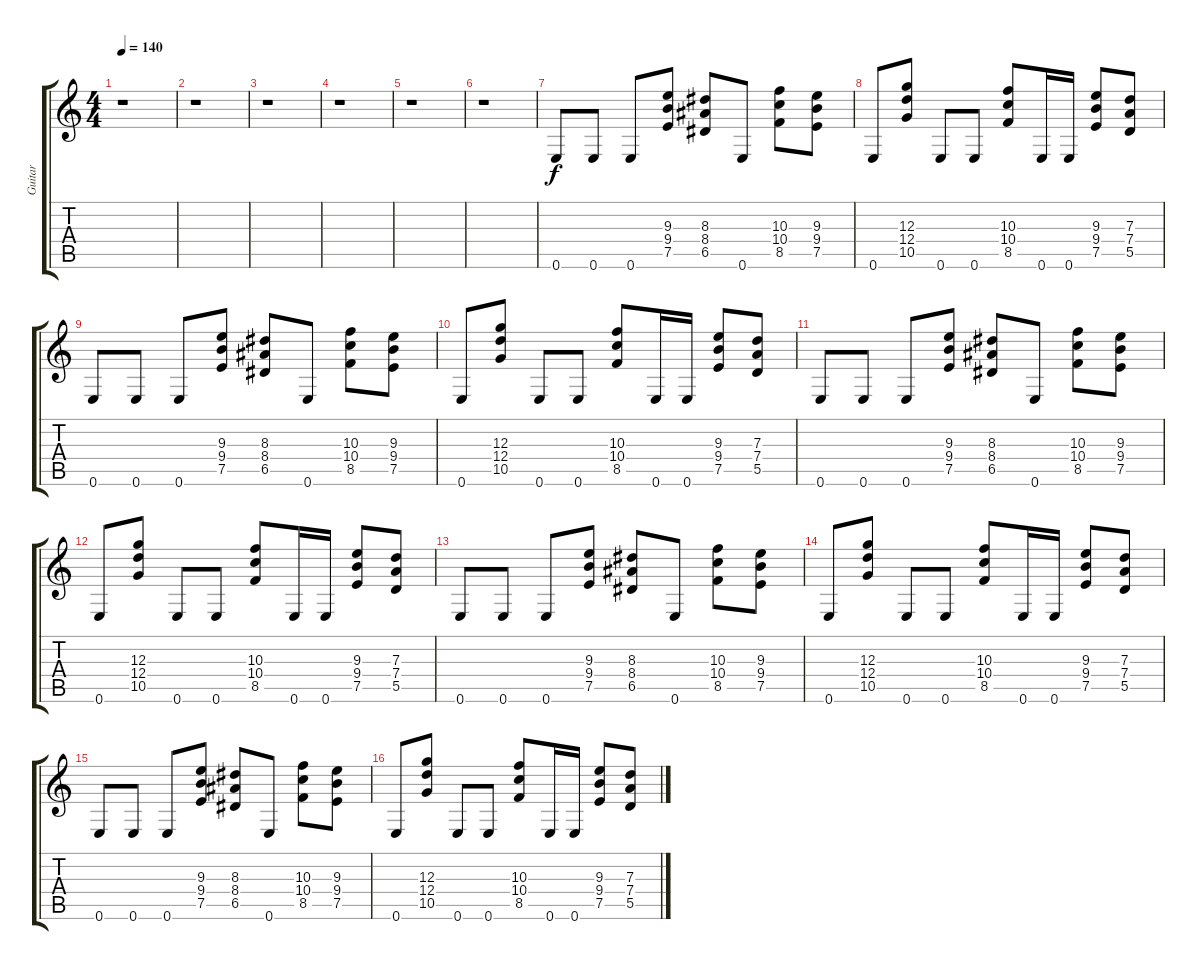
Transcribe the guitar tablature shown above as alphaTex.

\track ("Guitar" "Guitar") {instrument overdrivenguitar}
\staff {score tabs}
\tuning (E4 B3 G3 D3 A2 E2) {hide}
\ts (4 4)
\tempo 140
\clef g2
\ks c
r.1{dy f} |
r.1 |
r.1 |
r.1 |
r.1 |
r.1 |
0.6.8 0.6.8 0.6.8 (9.3 9.4 7.5).8 (8.3 8.4 6.5).8 0.6.8 (10.3 10.4 8.5).8 (9.3 9.4 7.5).8 |
0.6.8 (12.3 12.4 10.5).8 0.6.8 0.6.8 (10.3 10.4 8.5).8 0.6.16 0.6.16 (9.3 9.4 7.5).8 (7.3 7.4 5.5).8 |
0.6.8 0.6.8 0.6.8 (9.3 9.4 7.5).8 (8.3 8.4 6.5).8 0.6.8 (10.3 10.4 8.5).8 (9.3 9.4 7.5).8 |
0.6.8 (12.3 12.4 10.5).8 0.6.8 0.6.8 (10.3 10.4 8.5).8 0.6.16 0.6.16 (9.3 9.4 7.5).8 (7.3 7.4 5.5).8 |
0.6.8 0.6.8 0.6.8 (9.3 9.4 7.5).8 (8.3 8.4 6.5).8 0.6.8 (10.3 10.4 8.5).8 (9.3 9.4 7.5).8 |
0.6.8 (12.3 12.4 10.5).8 0.6.8 0.6.8 (10.3 10.4 8.5).8 0.6.16 0.6.16 (9.3 9.4 7.5).8 (7.3 7.4 5.5).8 |
0.6.8 0.6.8 0.6.8 (9.3 9.4 7.5).8 (8.3 8.4 6.5).8 0.6.8 (10.3 10.4 8.5).8 (9.3 9.4 7.5).8 |
0.6.8 (12.3 12.4 10.5).8 0.6.8 0.6.8 (10.3 10.4 8.5).8 0.6.16 0.6.16 (9.3 9.4 7.5).8 (7.3 7.4 5.5).8 |
0.6.8 0.6.8 0.6.8 (9.3 9.4 7.5).8 (8.3 8.4 6.5).8 0.6.8 (10.3 10.4 8.5).8 (9.3 9.4 7.5).8 |
0.6.8 (12.3 12.4 10.5).8 0.6.8 0.6.8 (10.3 10.4 8.5).8 0.6.16 0.6.16 (9.3 9.4 7.5).8 (7.3 7.4 5.5).8
